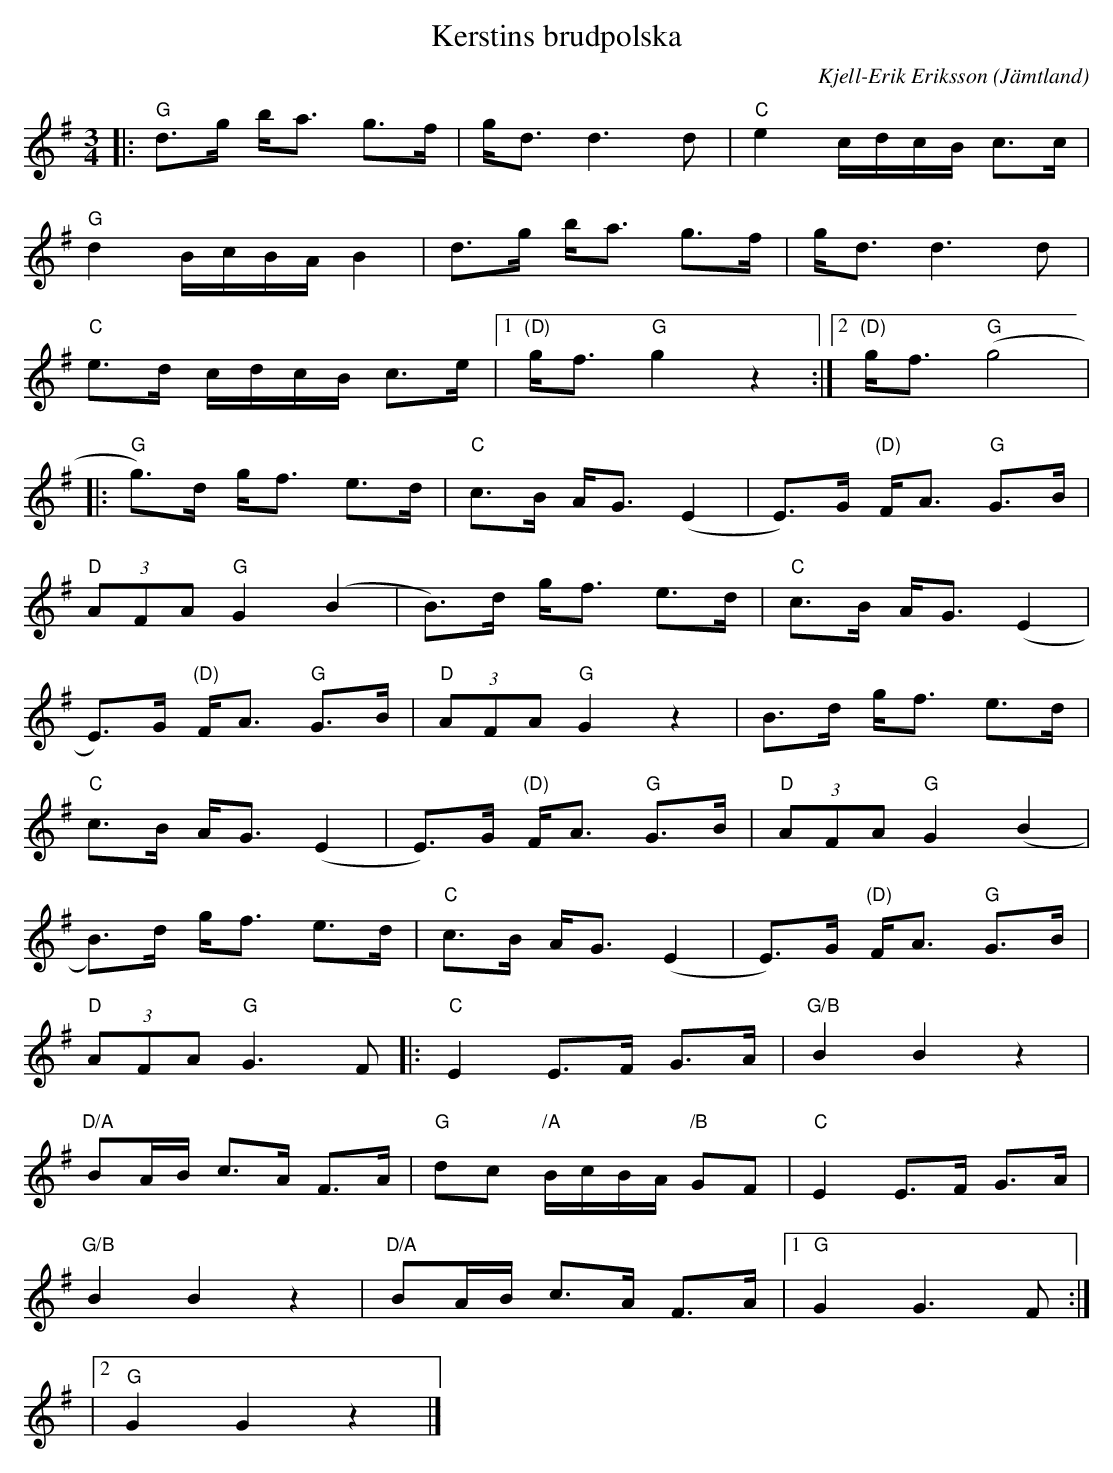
X:1
T:Kerstins brudpolska
O:Jämtland
C:Kjell-Erik Eriksson
M:3/4
L:1/8
K:G
||:"G"d3/2g/2 b/2a3/2 g3/2f/2|g/2d3/2 d6/2 d|"C"e2 c/2d/2c/2B/2 c3/2c/2|
"G"d2B/2c/2B/2A/2 B2|d3/2g/2 b/2a3/2 g3/2f/2|g/2d3/2 d6/2 d|
"C"e3/2d/2 c/2d/2c/2B/2 c3/2e/2|1 "(D)"g/2f3/2 "G"g2 z2:|2 "(D)"g/2f3/2 "G"(g4|
|: "G"g3/2)d/2 g/2f3/2 e3/2d/2 |"C"c3/2B/2 A/2G3/2 (E2| E3/2)G/2 "(D)"F/2A3/2 "G"G3/2B/2|
"D"(3AFA "G"G2 (B2| B3/2)d/2 g/2f3/2 e3/2d/2|"C"c3/2B/2 A/2G3/2 (E2|
E3/2)G/2 "(D)"F/2A3/2 "G"G3/2B/2|"D"(3AFA "G"G2 z2| B3/2d/2 g/2f3/2 e3/2d/2|
"C"c3/2B/2 A/2G3/2 (E2| E3/2)G/2 "(D)"F/2A3/2 "G"G3/2B/2|"D"(3AFA "G"G2 (B2|
 B3/2)d/2 g/2f3/2 e3/2d/2|"C"c3/2B/2 A/2G3/2 (E2|E3/2)G/2 "(D)"F/2A3/2 "G"G3/2B/2|
"D"(3AFA "G"G6/2 F|: "C"E2 E3/2F/2 G3/2A/2 |"G/B"B2 B2 z2|
"D/A" BA/2B/2 c3/2A/2 F3/2A/2 |"G"dc "/A"B/2c/2B/2A/2 "/B"GF|"C"E2 E3/2F/2 G3/2A/2 |
"G/B"B2 B2 z2|"D/A"BA/2B/2 c3/2A/2 F3/2A/2 |1 "G"G2 G6/2 F:|
|2 "G"G2 G2z2|]
